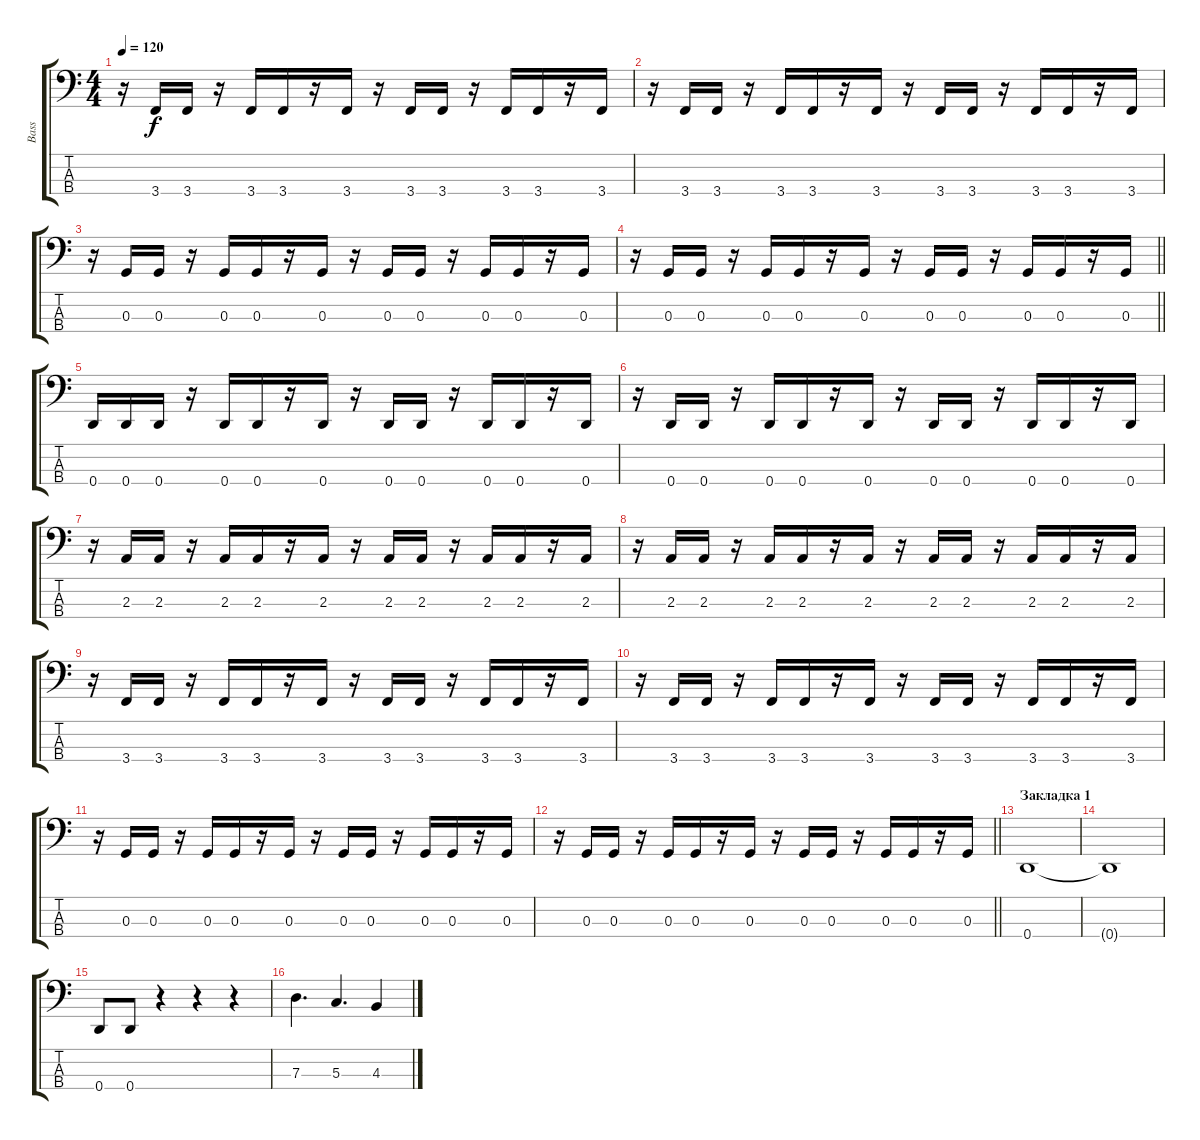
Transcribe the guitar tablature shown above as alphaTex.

\track ("Bass" "Bass") {instrument electricbassfinger}
\staff {score tabs}
\tuning (F2 C2 G1 D1) {hide}
\ts (4 4)
\tempo 120
\clef f4
\ks c
r.16{dy f} 3.4.16 3.4.16 r.16 3.4.16 3.4.16 r.16 3.4.16 r.16 3.4.16 3.4.16 r.16 3.4.16 3.4.16 r.16 3.4.16 |
r.16 3.4.16 3.4.16 r.16 3.4.16 3.4.16 r.16 3.4.16 r.16 3.4.16 3.4.16 r.16 3.4.16 3.4.16 r.16 3.4.16 |
r.16 0.3.16 0.3.16 r.16 0.3.16 0.3.16 r.16 0.3.16 r.16 0.3.16 0.3.16 r.16 0.3.16 0.3.16 r.16 0.3.16 |
\barLineRight lightlight
r.16 0.3.16 0.3.16 r.16 0.3.16 0.3.16 r.16 0.3.16 r.16 0.3.16 0.3.16 r.16 0.3.16 0.3.16 r.16 0.3.16 |
0.4.16 0.4.16 0.4.16 r.16 0.4.16 0.4.16 r.16 0.4.16 r.16 0.4.16 0.4.16 r.16 0.4.16 0.4.16 r.16 0.4.16 |
r.16 0.4.16 0.4.16 r.16 0.4.16 0.4.16 r.16 0.4.16 r.16 0.4.16 0.4.16 r.16 0.4.16 0.4.16 r.16 0.4.16 |
r.16 2.3.16 2.3.16 r.16 2.3.16 2.3.16 r.16 2.3.16 r.16 2.3.16 2.3.16 r.16 2.3.16 2.3.16 r.16 2.3.16 |
r.16 2.3.16 2.3.16 r.16 2.3.16 2.3.16 r.16 2.3.16 r.16 2.3.16 2.3.16 r.16 2.3.16 2.3.16 r.16 2.3.16 |
r.16 3.4.16 3.4.16 r.16 3.4.16 3.4.16 r.16 3.4.16 r.16 3.4.16 3.4.16 r.16 3.4.16 3.4.16 r.16 3.4.16 |
r.16 3.4.16 3.4.16 r.16 3.4.16 3.4.16 r.16 3.4.16 r.16 3.4.16 3.4.16 r.16 3.4.16 3.4.16 r.16 3.4.16 |
r.16 0.3.16 0.3.16 r.16 0.3.16 0.3.16 r.16 0.3.16 r.16 0.3.16 0.3.16 r.16 0.3.16 0.3.16 r.16 0.3.16 |
\barLineRight lightlight
r.16 0.3.16 0.3.16 r.16 0.3.16 0.3.16 r.16 0.3.16 r.16 0.3.16 0.3.16 r.16 0.3.16 0.3.16 r.16 0.3.16 |
\section ("" "Закладка 1")
0.4.1 |
0.4{t}.1 |
0.4.8 0.4.8 r.4 r.4 r.4 |
7.3.4{d} 5.3.4{d} 4.3.4
